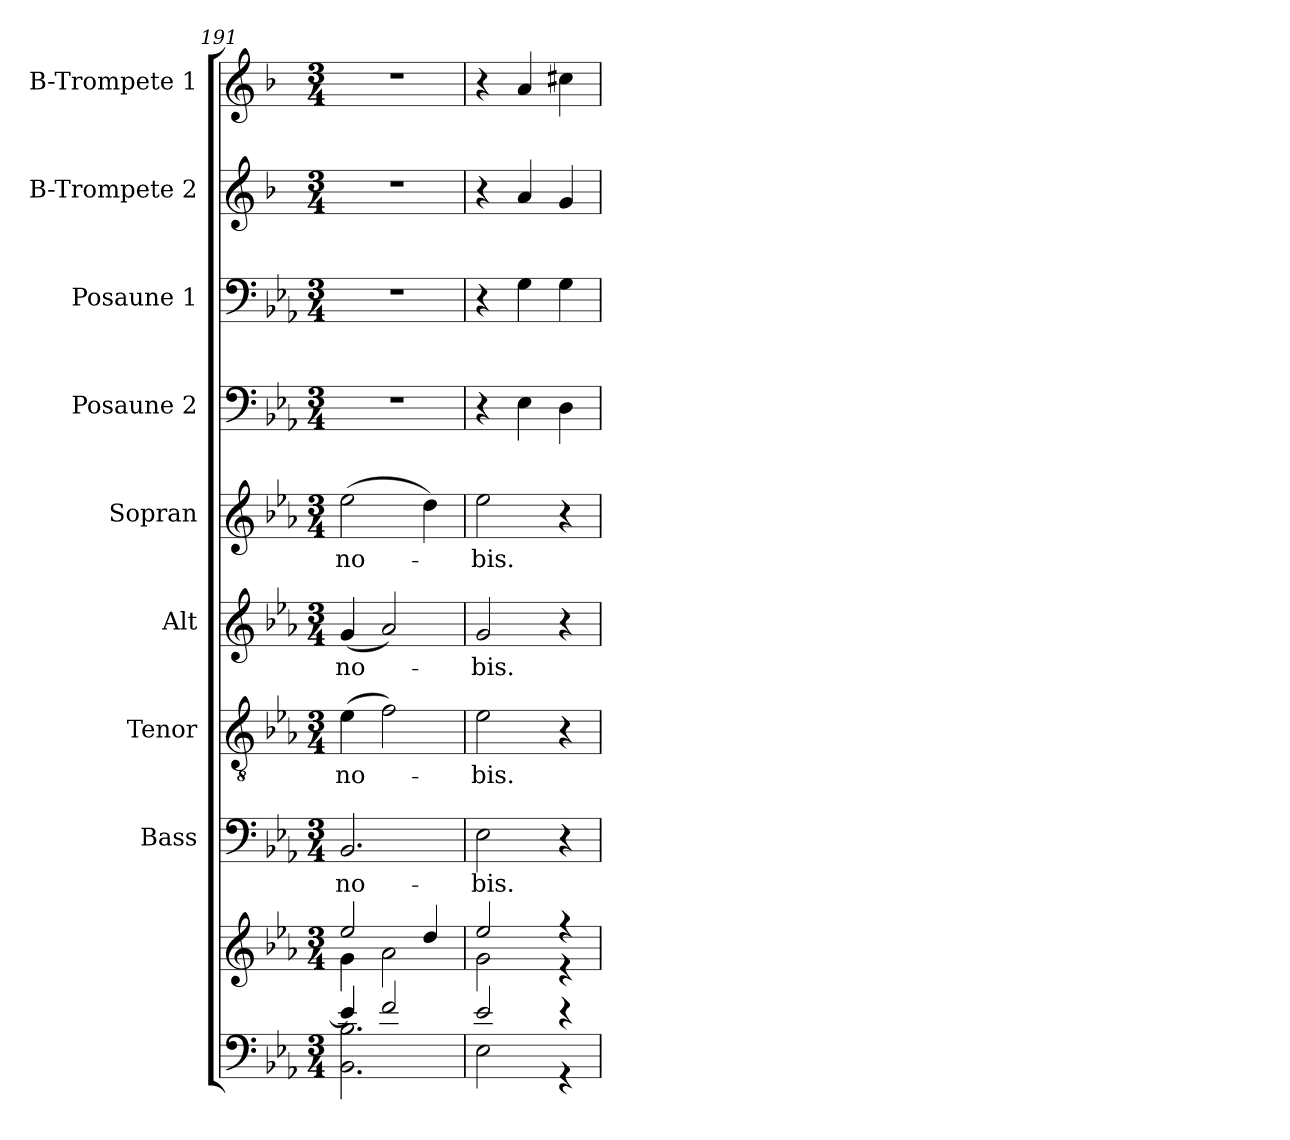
**kern	**kern	**kern	**text	**kern	**text	**kern	**text	**kern	**text	**kern	**kern	**kern	**kern
*part9	*part9	*part8	*part8	*part7	*part7	*part6	*part6	*part5	*part5	*part4	*part3	*part2	*part1
*staff10	*staff9	*staff8	*staff8	*staff7	*staff7	*staff6	*staff6	*staff5	*staff5	*staff4	*staff3	*staff2	*staff1
*	*	*I"Bass	*	*I"Tenor	*	*I"Alt	*	*I"Sopran	*	*I"Posaune 2	*I"Posaune 1	*I"B-Trompete 2	*I"B-Trompete 1
*	*	*I'B.	*	*I'T.	*	*I'A.	*	*I'S.	*	*I'Pos. 2	*I'Pos. 1	*I'B Trp. 2	*I'B Trp. 1
*clefF4	*clefG2	*clefF4	*	*clefGv2	*	*clefG2	*	*clefG2	*	*clefF4	*clefF4	*clefG2	*clefG2
*	*	*	*	*	*	*	*	*	*	*	*	*ITrd1c2	*ITrd1c2
*k[b-e-a-]	*k[b-e-a-]	*k[b-e-a-]	*	*k[b-e-a-]	*	*k[b-e-a-]	*	*k[b-e-a-]	*	*k[b-e-a-]	*k[b-e-a-]	*k[b-e-a-]	*k[b-e-a-]
*E-:	*E-:	*E-:	*	*E-:	*	*E-:	*	*E-:	*	*E-:	*E-:	*E-:	*E-:
*M3/4	*M3/4	*M3/4	*	*M3/4	*	*M3/4	*	*M3/4	*	*M3/4	*M3/4	*M3/4	*M3/4
=191	=191	=191	=191	=191	=191	=191	=191	=191	=191	=191	=191	=191	=191
*^	*^	*	*	*	*	*	*	*	*	*	*	*	*
!	!	!	!	!	!LO:LY:b	!	!LO:LY:b	!	!LO:LY:b	!	!LO:LY:b	!	!	!	!
4e-/]	2.BB-\ 2.B-\	2ee-/	4g\	2.BB-/	no-	(>4e-\	no-	(<4g/	no-	(>2ee-\	no-	2.r	2.r	2.r	2.r
2f/	.	.	2a-\	.	.	2f\)	.	2a-/)	.	.	.	.	.	.	.
.	.	4dd/	.	.	.	.	.	.	.	4dd\)	.	.	.	.	.
=192	=192	=192	=192	=192	=192	=192	=192	=192	=192	=192	=192	=192	=192	=192	=192
!	!	!	!	!	!LO:LY:b	!	!LO:LY:b	!	!LO:LY:b	!	!LO:LY:b	!	!	!	!
2e-/	2E-\	2ee-/	2g\	2E-\	-bis.	2e-\	-bis.	2g/	-bis.	2ee-\	-bis.	4r	4r	4r	4r
.	.	.	.	.	.	.	.	.	.	.	.	4E-\	4G\	4g/	4g/
4r	4r	4r	4r	4r	.	4r	.	4r	.	4r	.	4D\	4G\	4f/	4bn\
*v	*v	*	*	*	*	*	*	*	*	*	*	*	*	*	*
*	*v	*v	*	*	*	*	*	*	*	*	*	*	*	*
=	=	=	=	=	=	=	=	=	=	=	=	=	=
*-	*-	*-	*-	*-	*-	*-	*-	*-	*-	*-	*-	*-	*-
